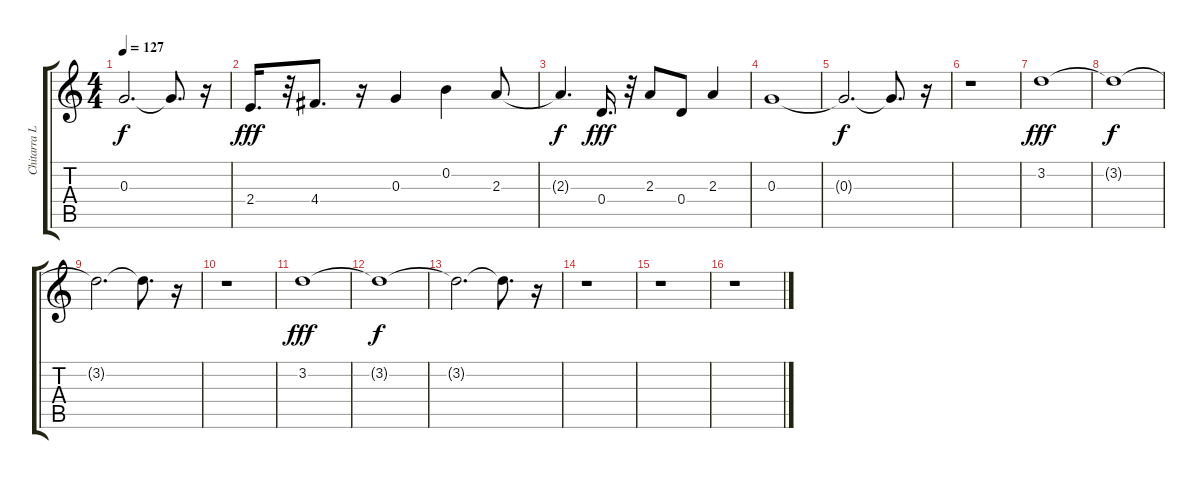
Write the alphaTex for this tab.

\track ("Chitarra Lead" "Chitarra L") {instrument overdrivenguitar}
\staff {score tabs}
\tuning (E4 B3 G3 D3 A2 E2) {hide}
\ts (4 4)
\tempo 127
\clef g2
\ks c
0.3{t}.2{d dy f} 0.3{t}.8{d} r.16 |
2.4.16{d dy fff} r.32 4.4.8{d} r.16 0.3.4 0.2.4 2.3.8 |
2.3{t}.4{d dy f} 0.4.16{d dy fff} r.32 2.3.8 0.4.8 2.3.4 |
0.3.1 |
0.3{t}.2{d dy f} 0.3{t}.8{d} r.16 |
r.1 |
3.2.1{dy fff} |
3.2{t}.1{dy f} |
3.2{t}.2{d} 3.2{t}.8{d} r.16 |
r.1 |
3.2.1{dy fff} |
3.2{t}.1{dy f} |
3.2{t}.2{d} 3.2{t}.8{d} r.16 |
r.1 |
r.1 |
r.1
